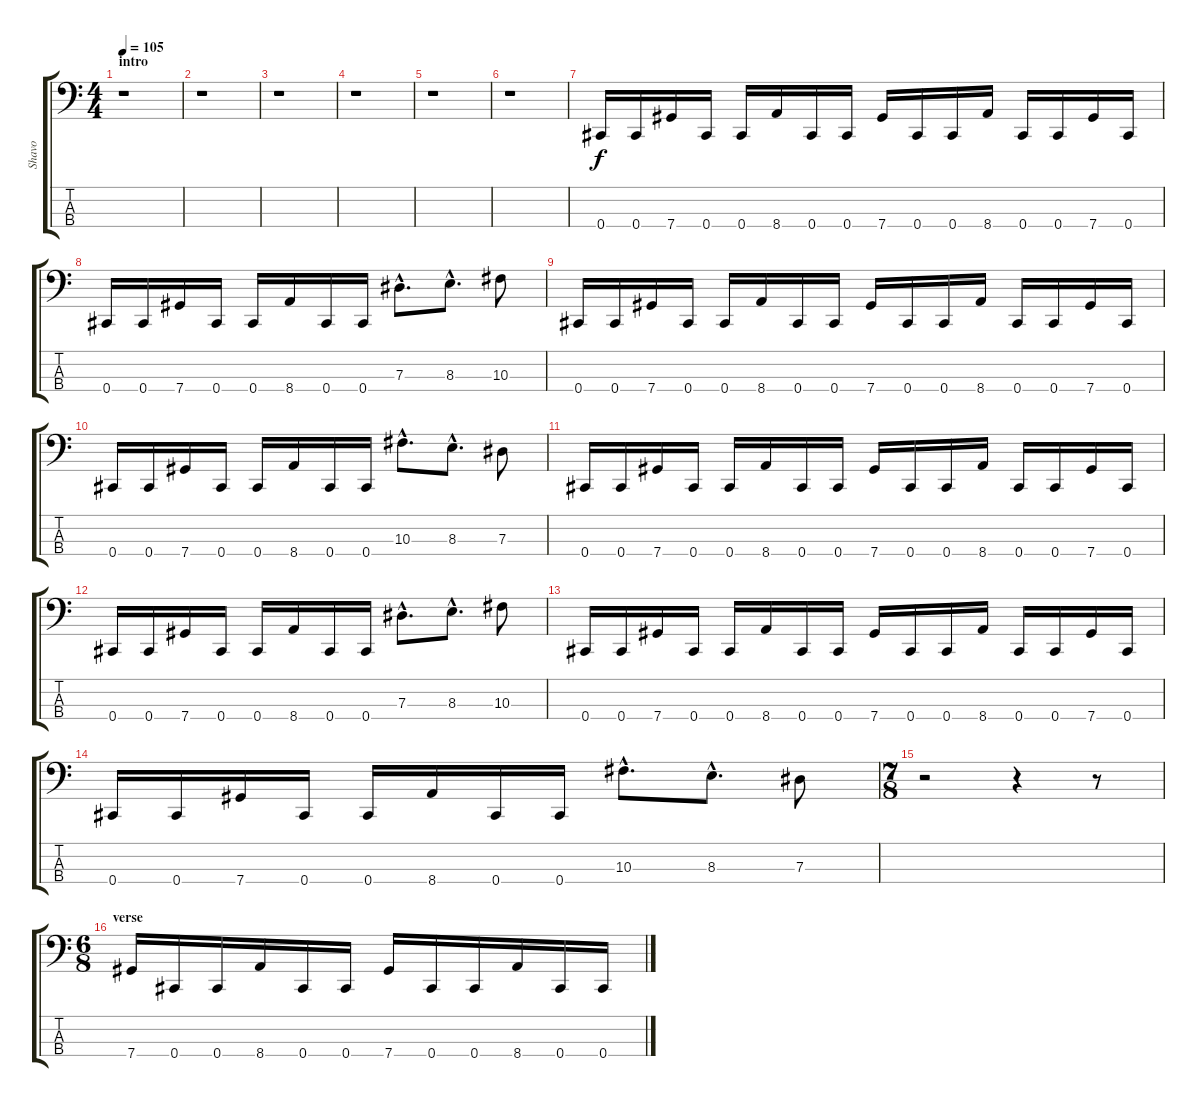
\track ("Shavo" "Shavo") {instrument electricbasspick}
\staff {score tabs}
\tuning (Gb2 Db2 Ab1 Db1) {hide}
\ts (4 4)
\section ("" "intro")
\tempo 105
\tempo 160
\tempo 105
\clef f4
\ks c
r.1{dy f instrument electricbasspick} |
r.1 |
r.1 |
r.1 |
r.1 |
r.1 |
0.4.16 0.4.16 7.4.16 0.4.16 0.4.16 8.4.16 0.4.16 0.4.16 7.4.16 0.4.16 0.4.16 8.4.16 0.4.16 0.4.16 7.4.16 0.4.16 |
0.4.16 0.4.16 7.4.16 0.4.16 0.4.16 8.4.16 0.4.16 0.4.16 7.3{hac}.8{d} 8.3{hac}.8{d} 10.3.8 |
0.4.16 0.4.16 7.4.16 0.4.16 0.4.16 8.4.16 0.4.16 0.4.16 7.4.16 0.4.16 0.4.16 8.4.16 0.4.16 0.4.16 7.4.16 0.4.16 |
0.4.16 0.4.16 7.4.16 0.4.16 0.4.16 8.4.16 0.4.16 0.4.16 10.3{hac}.8{d} 8.3{hac}.8{d} 7.3.8 |
0.4.16 0.4.16 7.4.16 0.4.16 0.4.16 8.4.16 0.4.16 0.4.16 7.4.16 0.4.16 0.4.16 8.4.16 0.4.16 0.4.16 7.4.16 0.4.16 |
0.4.16 0.4.16 7.4.16 0.4.16 0.4.16 8.4.16 0.4.16 0.4.16 7.3{hac}.8{d} 8.3{hac}.8{d} 10.3.8 |
0.4.16 0.4.16 7.4.16 0.4.16 0.4.16 8.4.16 0.4.16 0.4.16 7.4.16 0.4.16 0.4.16 8.4.16 0.4.16 0.4.16 7.4.16 0.4.16 |
0.4.16 0.4.16 7.4.16 0.4.16 0.4.16 8.4.16 0.4.16 0.4.16 10.3{hac}.8{d} 8.3{hac}.8{d} 7.3.8 |
\ts (7 8)
r.2 r.4 r.8 |
\ts (6 8)
\section ("" "verse")
7.4.16 0.4.16 0.4.16 8.4.16 0.4.16 0.4.16 7.4.16 0.4.16 0.4.16 8.4.16 0.4.16 0.4.16
